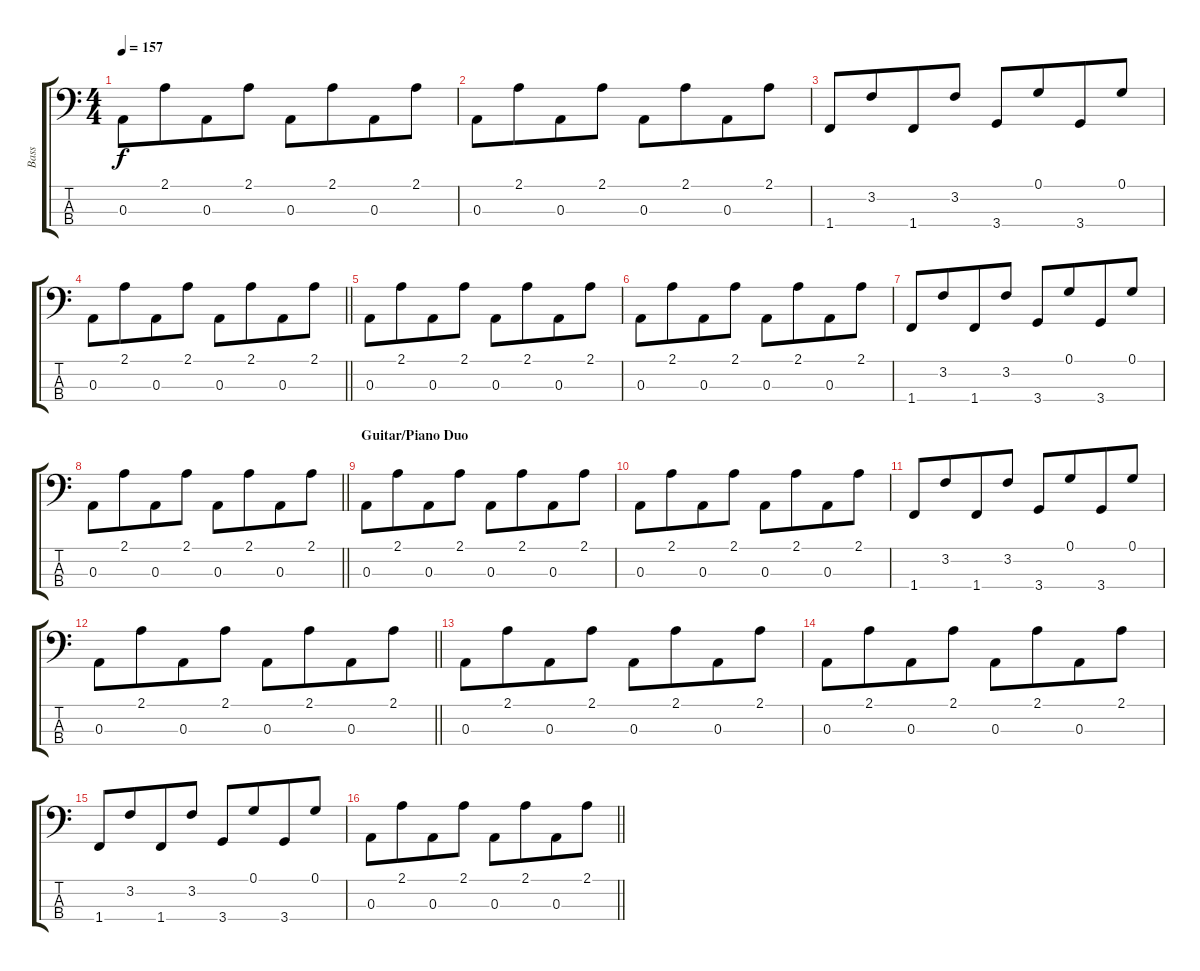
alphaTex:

\track ("Bass" "Bass") {instrument electricbasspick}
\staff {score tabs}
\tuning (G2 D2 A1 E1) {hide}
\ts (4 4)
\tempo 157
\clef f4
\ks c
0.3.8{dy f} 2.1.8{beam merge} 0.3.8 2.1.8 0.3.8 2.1.8{beam merge} 0.3.8 2.1.8 |
0.3.8 2.1.8{beam merge} 0.3.8 2.1.8 0.3.8 2.1.8{beam merge} 0.3.8 2.1.8 |
1.4.8 3.2.8{beam merge} 1.4.8 3.2.8 3.4.8 0.1.8{beam merge} 3.4.8 0.1.8 |
\barLineRight lightlight
0.3.8 2.1.8{beam merge} 0.3.8 2.1.8 0.3.8 2.1.8{beam merge} 0.3.8 2.1.8 |
0.3.8 2.1.8{beam merge} 0.3.8 2.1.8 0.3.8 2.1.8{beam merge} 0.3.8 2.1.8 |
0.3.8 2.1.8{beam merge} 0.3.8 2.1.8 0.3.8 2.1.8{beam merge} 0.3.8 2.1.8 |
1.4.8 3.2.8{beam merge} 1.4.8 3.2.8 3.4.8 0.1.8{beam merge} 3.4.8 0.1.8 |
\barLineRight lightlight
0.3.8 2.1.8{beam merge} 0.3.8 2.1.8 0.3.8 2.1.8{beam merge} 0.3.8 2.1.8 |
\section ("" "Guitar/Piano Duo")
0.3.8 2.1.8{beam merge} 0.3.8 2.1.8 0.3.8 2.1.8{beam merge} 0.3.8 2.1.8 |
0.3.8 2.1.8{beam merge} 0.3.8 2.1.8 0.3.8 2.1.8{beam merge} 0.3.8 2.1.8 |
1.4.8 3.2.8{beam merge} 1.4.8 3.2.8 3.4.8 0.1.8{beam merge} 3.4.8 0.1.8 |
\barLineRight lightlight
0.3.8 2.1.8{beam merge} 0.3.8 2.1.8 0.3.8 2.1.8{beam merge} 0.3.8 2.1.8 |
0.3.8 2.1.8{beam merge} 0.3.8 2.1.8 0.3.8 2.1.8{beam merge} 0.3.8 2.1.8 |
0.3.8 2.1.8{beam merge} 0.3.8 2.1.8 0.3.8 2.1.8{beam merge} 0.3.8 2.1.8 |
1.4.8 3.2.8{beam merge} 1.4.8 3.2.8 3.4.8 0.1.8{beam merge} 3.4.8 0.1.8 |
\barLineRight lightlight
0.3.8 2.1.8{beam merge} 0.3.8 2.1.8 0.3.8 2.1.8{beam merge} 0.3.8 2.1.8
